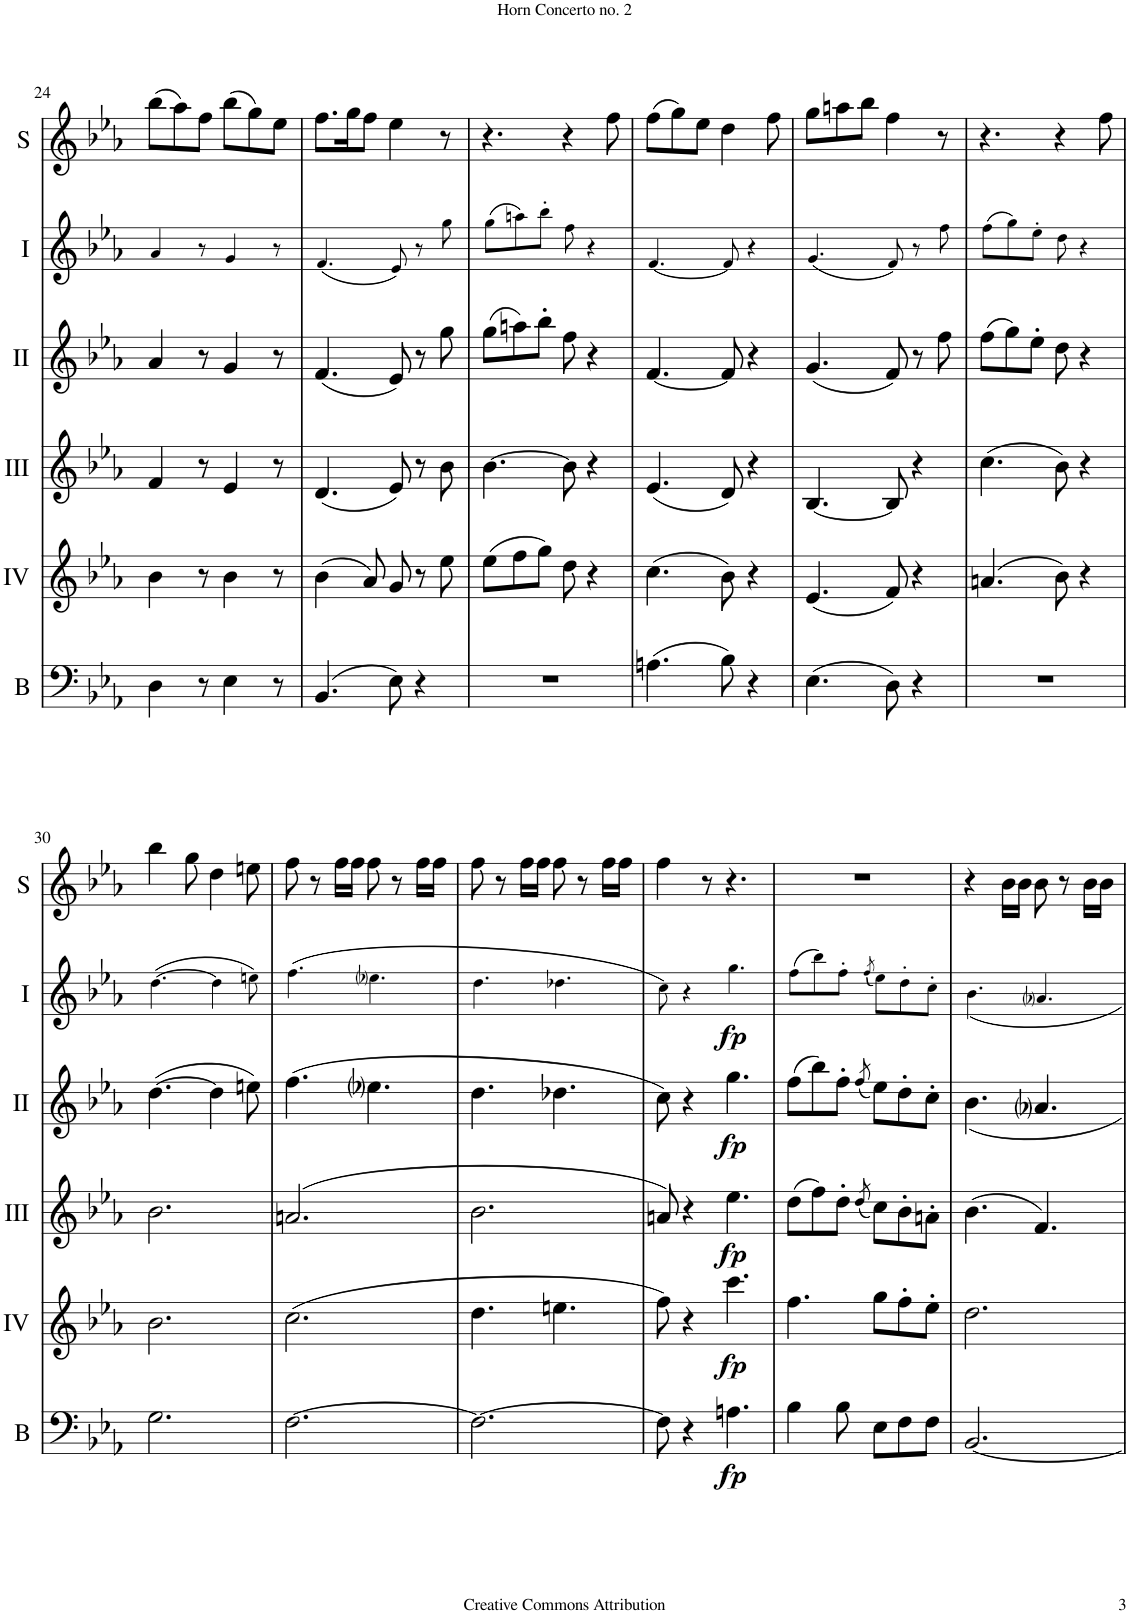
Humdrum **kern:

**kern	**dynam	**kern	**dynam	**kern	**dynam	**kern	**dynam	**kern	**dynam	**kern
*part6	*part6	*part5	*part5	*part4	*part4	*part3	*part3	*part2	*part2	*part1
*staff6	*staff6	*staff5	*staff5	*staff4	*staff4	*staff3	*staff3	*staff2	*staff2	*staff1
*I"Bass	*	*I"Acc. 4	*	*I"Acc. 3	*	*I"Acc. 2	*	*I"Acc. 1	*	*I"Solo
*I'B	*	*	*	*	*	*	*	*	*	*I'S
!!LO:PB:g=z
*clefF4	*	*clefG2	*	*clefG2	*	*clefG2	*	*clefG2	*	*clefG2
*Trd7c12	*	*Trd7c12	*	*	*	*	*	*Trd7c12	*	*Trd7c12
*k[b-e-a-]	*	*k[b-e-a-]	*	*k[b-e-a-]	*	*k[b-e-a-]	*	*k[b-e-a-]	*	*k[b-e-a-]
*M6/8	*	*M6/8	*	*M6/8	*	*M6/8	*	*M6/8	*	*M6/8
=24	=24	=24	=24	=24	=24	=24	=24	=24	=24	=24
4D\	.	4b-\	.	4f/	.	4a-/	.	4a-/	.	(8bb-\L
.	.	.	.	.	.	.	.	.	.	8aa-\)
8r	.	8r	.	8r	.	8r	.	8r	.	8ff\J
4E-\	.	4b-\	.	4e-/	.	4g/	.	4g/	.	(8bb-\L
.	.	.	.	.	.	.	.	.	.	8gg\)
8r	.	8r	.	8r	.	8r	.	8r	.	8ee-\J
=25	=25	=25	=25	=25	=25	=25	=25	=25	=25	=25
(4.BB-/	.	(4b-\	.	(4.d/	.	(4.f/	.	(4.f/	.	8.ff\L
.	.	.	.	.	.	.	.	.	.	16gg\K
.	.	8a-/)	.	.	.	.	.	.	.	8ff\J
8E-\)	.	8g/	.	8e-/)	.	8e-/)	.	8e-/)	.	4ee-\
4r	.	8r	.	8r	.	8r	.	8r	.	.
.	.	8ee-\	.	8b-\	.	8gg\	.	8gg\	.	8r
=26	=26	=26	=26	=26	=26	=26	=26	=26	=26	=26
2.r	.	(8ee-\L	.	[4.b-\	.	(8gg\L	.	(8gg\L	.	4.r
.	.	8ff\	.	.	.	8aan\)	.	8aan\)	.	.
.	.	8gg\J)	.	.	.	8bb-'\J	.	8bb-'\J	.	.
.	.	8dd\	.	8b-\]	.	8ff\	.	8ff\	.	4r
.	.	4r	.	4r	.	4r	.	4r	.	.
.	.	.	.	.	.	.	.	.	.	8ff\
=27	=27	=27	=27	=27	=27	=27	=27	=27	=27	=27
(4.An\	.	(4.cc\	.	(4.e-/	.	[4.f/	.	4.f/	.	(8ff\L
.	.	.	.	.	.	.	.	.	.	8gg\)
.	.	.	.	.	.	.	.	.	.	8ee-\J
8B-\)	.	8b-\)	.	8d/)	.	8f/]	.	8f/	.	4dd\
4r	.	4r	.	4r	.	4r	.	4r	.	.
.	.	.	.	.	.	.	.	.	.	8ff\
=28	=28	=28	=28	=28	=28	=28	=28	=28	=28	=28
(4.E-\	.	(4.e-/	.	[4.B-/	.	(4.g/	.	(4.g/	.	8gg\L
.	.	.	.	.	.	.	.	.	.	8aan\
.	.	.	.	.	.	.	.	.	.	8bb-\J
8D\)	.	8f/)	.	8B-/]	.	8f/)	.	8f/)	.	4ff\
4r	.	4r	.	4r	.	8r	.	8r	.	.
.	.	.	.	.	.	8ff\	.	8ff\	.	8r
=29	=29	=29	=29	=29	=29	=29	=29	=29	=29	=29
2.r	.	(4.an/	.	(4.cc\	.	(8ff\L	.	(8ff\L	.	4.r
.	.	.	.	.	.	8gg\)	.	8gg\)	.	.
.	.	.	.	.	.	8ee-'\J	.	8ee-'\J	.	.
.	.	8b-\)	.	8b-\)	.	8dd\	.	8dd\	.	4r
.	.	4r	.	4r	.	4r	.	4r	.	.
.	.	.	.	.	.	.	.	.	.	8ff\
!!LO:LB:g=z
=30	=30	=30	=30	=30	=30	=30	=30	=30	=30	=30
2.G\	.	2.b-\	.	2.b-\	.	([4.dd\	.	(4.dd\	.	4bb-\
.	.	.	.	.	.	.	.	.	.	8gg\
.	.	.	.	.	.	4dd\]	.	4dd\	.	4dd\
.	.	.	.	.	.	8een\)	.	8een\)	.	8een\
=31	=31	=31	=31	=31	=31	=31	=31	=31	=31	=31
[2.F\	.	(2.cc\	.	(2.an/	.	(4.ff\	.	(4.ff\	.	8ff\
.	.	.	.	.	.	.	.	.	.	8r
.	.	.	.	.	.	.	.	.	.	16ff\LL
.	.	.	.	.	.	.	.	.	.	16ff\JJ
.	.	.	.	.	.	4.ee-i\	.	4.ee-i\	.	8ff\
.	.	.	.	.	.	.	.	.	.	8r
.	.	.	.	.	.	.	.	.	.	16ff\LL
.	.	.	.	.	.	.	.	.	.	16ff\JJ
=32	=32	=32	=32	=32	=32	=32	=32	=32	=32	=32
2.F\_	.	4.dd\	.	2.b-\	.	4.dd\	.	4.dd\	.	8ff\
.	.	.	.	.	.	.	.	.	.	8r
.	.	.	.	.	.	.	.	.	.	16ff\LL
.	.	.	.	.	.	.	.	.	.	16ff\JJ
.	.	4.een\	.	.	.	4.dd-X\	.	4.dd-X\	.	8ff\
.	.	.	.	.	.	.	.	.	.	8r
.	.	.	.	.	.	.	.	.	.	16ff\LL
.	.	.	.	.	.	.	.	.	.	16ff\JJ
=33	=33	=33	=33	=33	=33	=33	=33	=33	=33	=33
8F\]	.	8ff\)	.	8an/)	.	8cc\)	.	8cc\)	.	4ff\
4r	.	4r	.	4r	.	4r	.	4r	.	.
.	.	.	.	.	.	.	.	.	.	8r
!	!LO:DY:b	!	!LO:DY:b	!	!LO:DY:b	!	!LO:DY:b	!	!LO:DY:b	!
4.An\	fp	4.ccc\	fp	4.ee-\	fp	4.gg\	fp	4.gg\	fp	4.r
=34	=34	=34	=34	=34	=34	=34	=34	=34	=34	=34
4B-\	.	4.ff\	.	(8dd\L	.	(8ff\L	.	(8ff\L	.	2.r
.	.	.	.	8ff\)	.	8bb-\)	.	8bb-\)	.	.
8B-\	.	.	.	8dd'\J	.	8ff'\J	.	8ff'\J	.	.
.	.	.	.	(8qdd/	.	(8qff/	.	(8qff/	.	.
8E-\L	.	8gg\L	.	8cc\L)	.	8ee-\L)	.	8ee-\L)	.	.
8F\	.	8ff'\	.	8b-'\	.	8dd'\	.	8dd'\	.	.
8F\J	.	8ee-'\J	.	8an'\J	.	8cc'\J	.	8cc'\J	.	.
=35	=35	=35	=35	=35	=35	=35	=35	=35	=35	=35
[2.BB-/	.	2.dd\	.	(4.b-\	.	4.b-\	.	4.b-\	.	4r
.	.	.	.	.	.	.	.	.	.	16b-\LL
.	.	.	.	.	.	.	.	.	.	16b-\JJ
.	.	.	.	4.f/)	.	4.a-i/	.	4.a-i/	.	8b-\
.	.	.	.	.	.	.	.	.	.	8r
.	.	.	.	.	.	.	.	.	.	16b-\LL
.	.	.	.	.	.	.	.	.	.	16b-\JJ
=	=	=	=	=	=	=	=	=	=	=
*-	*-	*-	*-	*-	*-	*-	*-	*-	*-	*-
